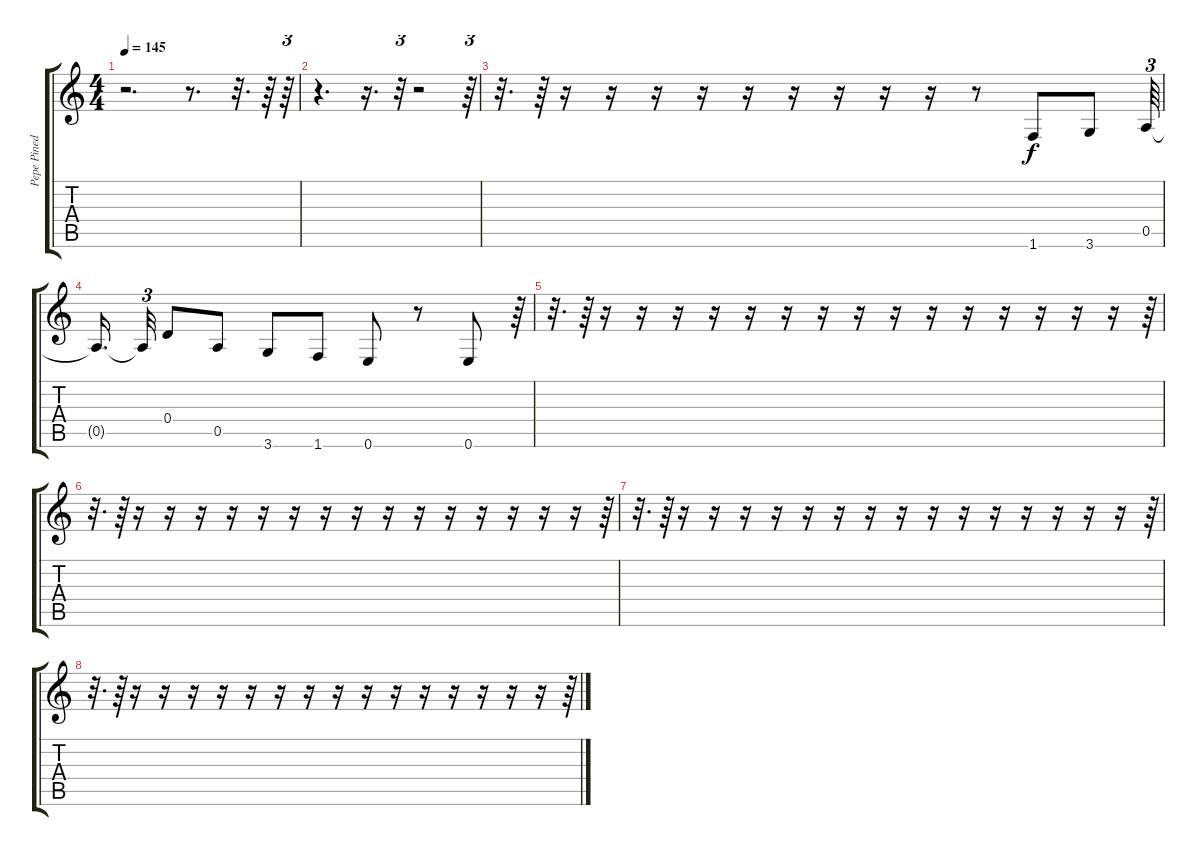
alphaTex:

\track ("Pepe Pineda" "Pepe Pined") {instrument electricbasspick}
\staff {score tabs}
\tuning (E4 B3 G3 D3 A2 E2) {hide}
\ts (4 4)
\tempo 145
\clef g2
\ks c
r.2{d dy f} r.8{d} r.32{d} r.64 r.64{tu (3 2)} |
r.4{d} r.16{d} r.32{tu (3 2)} r.2 r.64{tu (3 2)} |
r.32{d} r.64 r.16 r.16 r.16 r.16 r.16 r.16 r.16 r.16 r.16 r.8 1.6.8 3.6.8 0.5.64{tu (3 2)} |
0.5{t}.16{d beam splitsecondary} 0.5{t}.32{tu (3 2)} 0.4.8 0.5.8 3.6.8 1.6.8 0.6.8 r.8 0.6.8 r.64{tu (3 2)} |
r.32{d} r.64 r.16 r.16 r.16 r.16 r.16 r.16 r.16 r.16 r.16 r.16 r.16 r.16 r.16 r.16 r.16 r.64{tu (3 2)} |
r.32{d} r.64 r.16 r.16 r.16 r.16 r.16 r.16 r.16 r.16 r.16 r.16 r.16 r.16 r.16 r.16 r.16 r.64{tu (3 2)} |
r.32{d} r.64 r.16 r.16 r.16 r.16 r.16 r.16 r.16 r.16 r.16 r.16 r.16 r.16 r.16 r.16 r.16 r.64{tu (3 2)} |
r.32{d} r.64 r.16 r.16 r.16 r.16 r.16 r.16 r.16 r.16 r.16 r.16 r.16 r.16 r.16 r.16 r.16 r.64{tu (3 2)}
